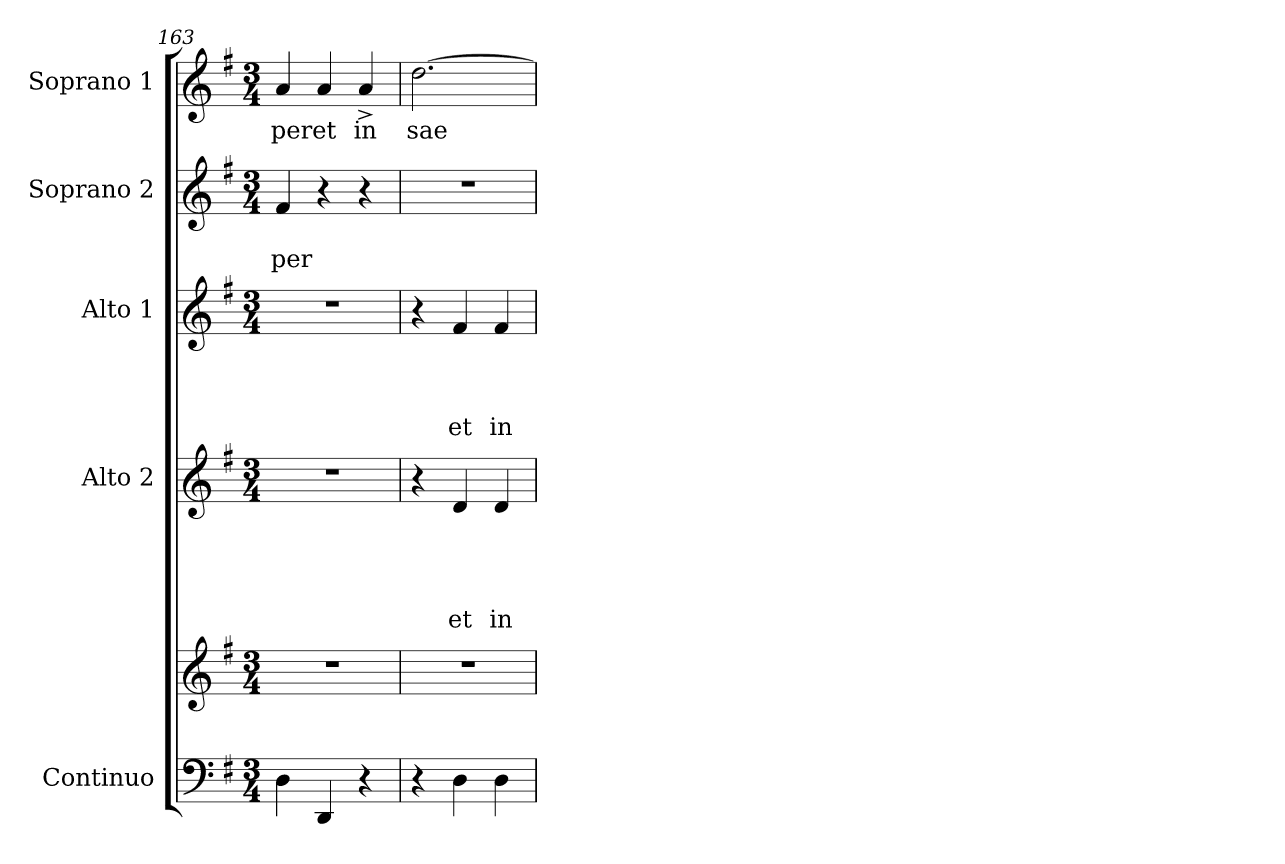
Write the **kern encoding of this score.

**kern	**kern	**kern	**text	**text	**text	**text	**text	**kern	**text	**text	**text	**text	**kern	**text	**text	**kern	**text
*part5	*part5	*part4	*part4	*part4	*part4	*part4	*part4	*part3	*part3	*part3	*part3	*part3	*part2	*part2	*part2	*part1	*part1
*staff6	*staff5	*staff4	*staff4	*staff4	*staff4	*staff4	*staff4	*staff3	*staff3	*staff3	*staff3	*staff3	*staff2	*staff2	*staff2	*staff1	*staff1
*I"Continuo	*	*I"Alto 2	*	*	*	*	*	*I"Alto 1	*	*	*	*	*I"Soprano 2	*	*	*I"Soprano 1	*
*	*	*I'A. 2	*	*	*	*	*	*I'A. 1	*	*	*	*	*I'S. 2	*	*	*I'S. 1	*
*clefF4	*clefG2	*clefG2	*	*	*	*	*	*clefG2	*	*	*	*	*clefG2	*	*	*clefG2	*
*k[f#]	*k[f#]	*k[f#]	*	*	*	*	*	*k[f#]	*	*	*	*	*k[f#]	*	*	*k[f#]	*
*G:	*G:	*G:	*	*	*	*	*	*G:	*	*	*	*	*G:	*	*	*G:	*
*M3/4	*M3/4	*M3/4	*	*	*	*	*	*M3/4	*	*	*	*	*M3/4	*	*	*M3/4	*
=163	=163	=163	=163	=163	=163	=163	=163	=163	=163	=163	=163	=163	=163	=163	=163	=163	=163
!	!LO:N:vis=1	!LO:N:vis=1	!	!	!	!	!	!LO:N:vis=1	!	!	!	!	!	!	!LO:LY:b	!	!LO:LY:b
4D\	2.r	2.r	.	.	.	.	.	2.r	.	.	.	.	4f#/	.	-per	4a/	-per
!	!	!	!	!	!	!	!	!	!	!	!	!	!	!	!	!	!LO:LY:b
4DD/	.	.	.	.	.	.	.	.	.	.	.	.	4r	.	.	4a/	et
!	!	!	!	!	!	!	!	!	!	!	!	!	!	!	!	!	!LO:LY:b
4r	.	.	.	.	.	.	.	.	.	.	.	.	4r	.	.	4a^</	in
=164	=164	=164	=164	=164	=164	=164	=164	=164	=164	=164	=164	=164	=164	=164	=164	=164	=164
!	!LO:N:vis=1	!	!	!	!	!	!	!	!	!	!	!	!LO:N:vis=1	!	!	!	!LO:LY:b
4r	2.r	4r	.	.	.	.	.	4r	.	.	.	.	2.r	.	.	[>2.dd\	sae-
!	!	!	!	!	!	!	!LO:LY:b	!	!	!	!	!LO:LY:b	!	!	!	!	!
4D\	.	4d/	.	.	.	.	et	4f#/	.	.	.	et	.	.	.	.	.
!	!	!	!	!	!	!	!LO:LY:b	!	!	!	!	!LO:LY:b	!	!	!	!	!
4D\	.	4d/	.	.	.	.	in	4f#/	.	.	.	in	.	.	.	.	.
=	=	=	=	=	=	=	=	=	=	=	=	=	=	=	=	=	=
*-	*-	*-	*-	*-	*-	*-	*-	*-	*-	*-	*-	*-	*-	*-	*-	*-	*-
